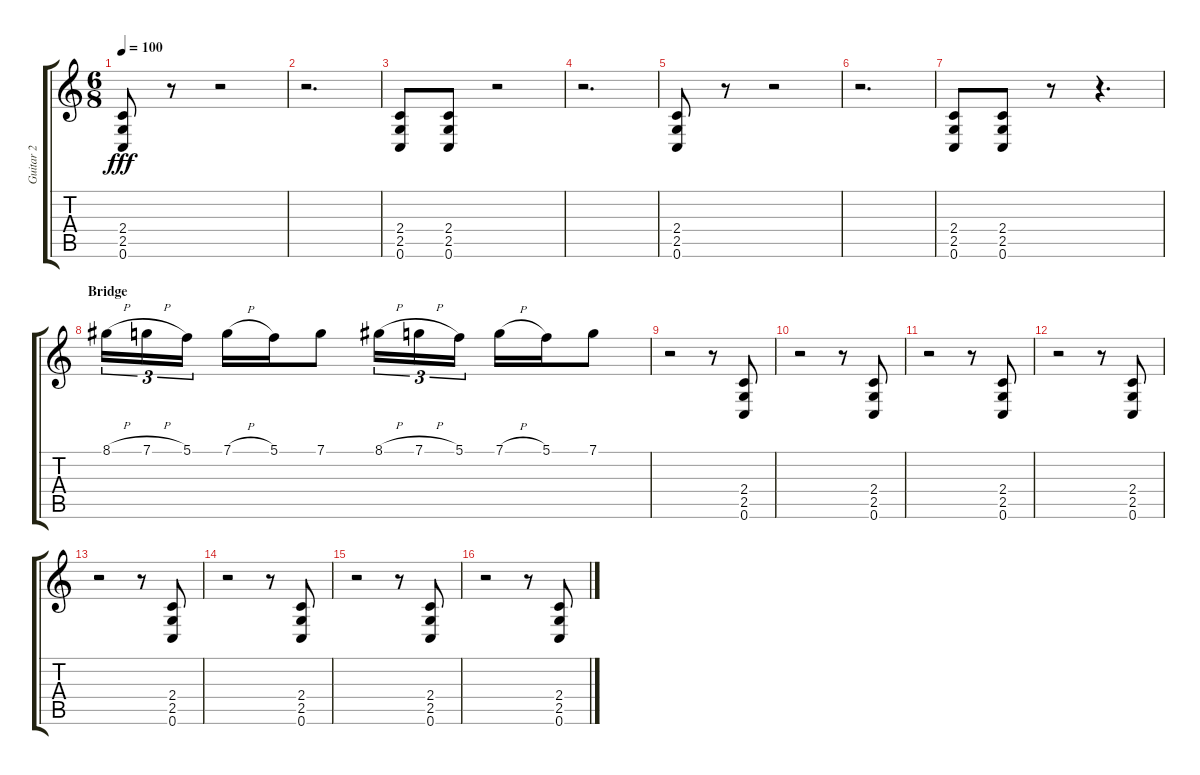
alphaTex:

\track ("Guitar 2" "Guitar 2") {instrument distortionguitar}
\staff {score tabs}
\tuning (C4 G3 Eb3 Bb2 F2 C2) {hide}
\ts (6 8)
\tempo 100
\clef g2
\ks c
(2.4 2.5 0.6).8{dy fff} r.8 r.2 |
r.2{d} |
(2.4 2.5 0.6).8 (2.4 2.5 0.6).8 r.2 |
r.2{d} |
(2.4 2.5 0.6).8 r.8 r.2 |
r.2{d} |
(2.4 2.5 0.6).8 (2.4 2.5 0.6).8 r.8 r.4{d} |
\section ("" "Bridge")
8.1{h}.16{tu (3 2) balance 3} 7.1{h}.16{tu (3 2)} 5.1.16{tu (3 2)} 7.1{h}.16 5.1.16 7.1.8 8.1{h}.16{tu (3 2)} 7.1{h}.16{tu (3 2)} 5.1.16{tu (3 2)} 7.1{h}.16 5.1.16 7.1.8 |
r.2 r.8 (2.4 2.5 0.6).8 |
r.2 r.8 (2.4 2.5 0.6).8 |
r.2 r.8 (2.4 2.5 0.6).8 |
r.2 r.8 (2.4 2.5 0.6).8 |
r.2 r.8 (2.4 2.5 0.6).8 |
r.2 r.8 (2.4 2.5 0.6).8 |
r.2 r.8 (2.4 2.5 0.6).8 |
r.2 r.8 (2.4 2.5 0.6).8
